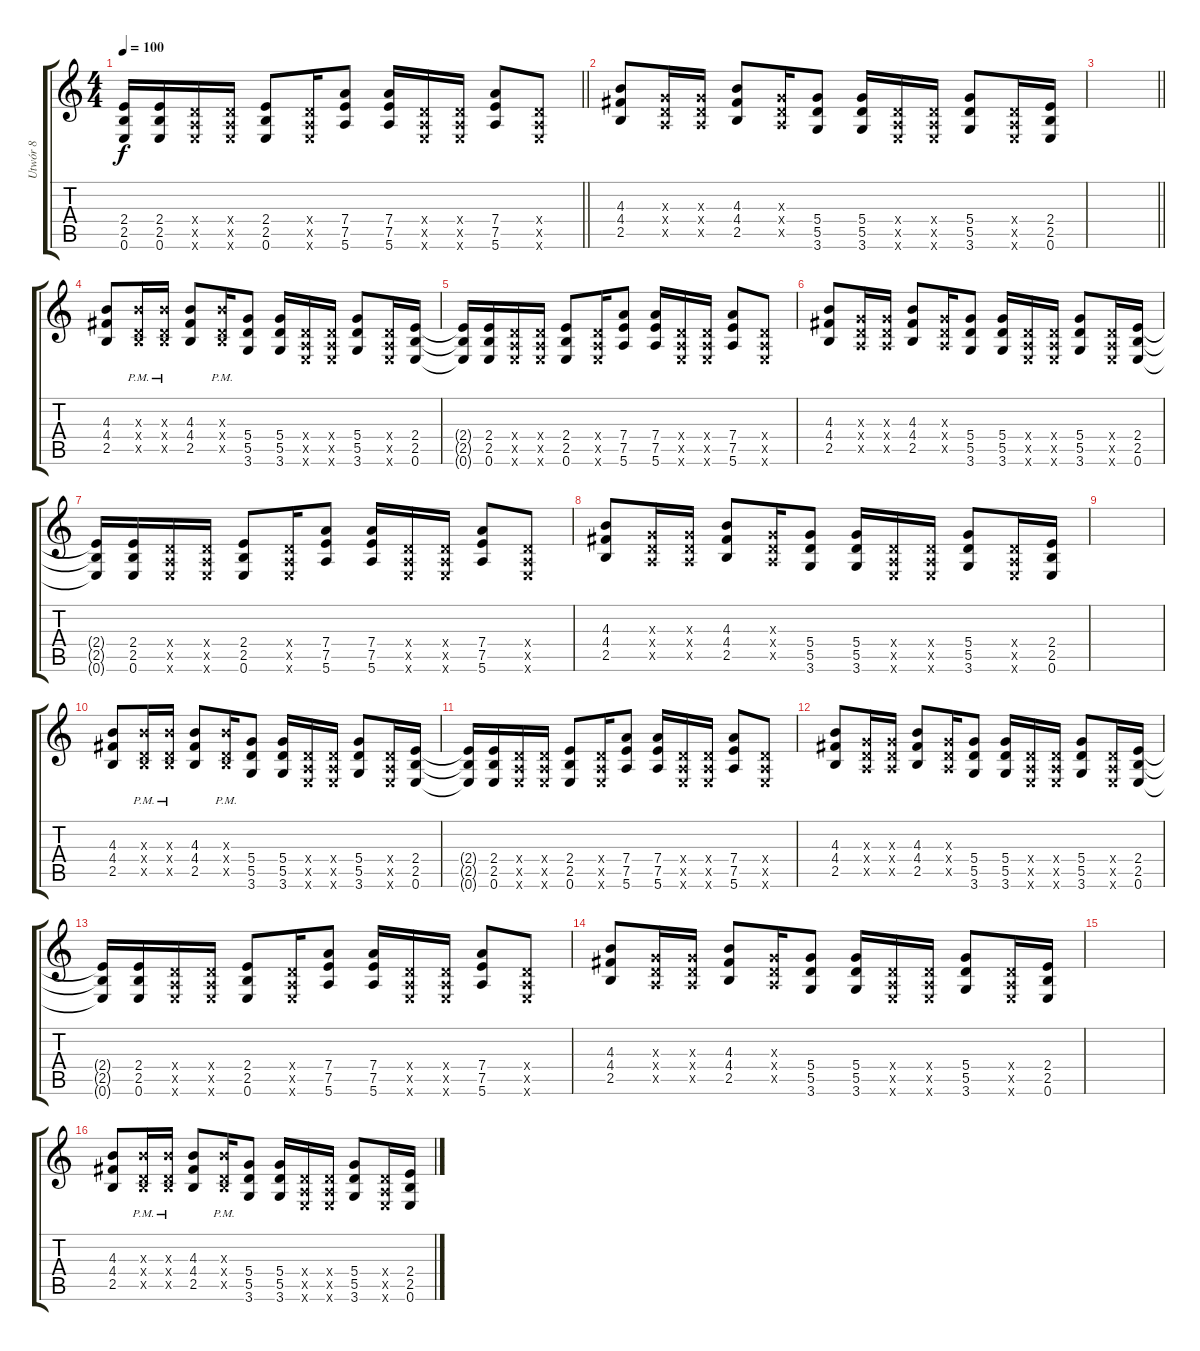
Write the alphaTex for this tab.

\track ("Utwór 8" "Utwór 8") {instrument acousticguitarsteel}
\staff {score tabs}
\tuning (E4 B3 G3 D3 A2 E2) {hide}
\ts (4 4)
\tempo 100
\clef g2
\barLineRight lightlight
\ks c
(2.4{t} 2.5{t} 0.6{t}).16{dy f} (2.4 2.5 0.6).16 (0.4{x} 0.5{x} 0.6{x}).16 (0.4{x} 0.5{x} 0.6{x}).16 (2.4 2.5 0.6).8 (0.4{x} 0.5{x} 0.6{x}).16 (7.4 7.5 5.6).8 (7.4 7.5 5.6).16 (0.4{x} 0.5{x} 0.6{x}).16 (0.4{x} 0.5{x} 0.6{x}).16 (7.4 7.5 5.6).8 (0.4{x} 0.5{x} 0.6{x}).8 |
(4.3 4.4 2.5).8 (0.3{x} 0.4{x} 0.5{x}).16 (0.3{x} 0.4{x} 0.5{x}).16 (4.3 4.4 2.5).8 (0.3{x} 0.4{x} 0.5{x}).16 (5.4 5.5 3.6).8 (5.4 5.5 3.6).16 (0.4{x} 0.5{x} 0.6{x}).16 (0.4{x} 0.5{x} 0.6{x}).16 (5.4 5.5 3.6).8 (0.4{x} 0.5{x} 0.6{x}).16 (2.4 2.5 0.6).16 |
\barLineRight lightlight
|
(4.3 4.4 2.5).8 (4.3{pm x} 0.4{x} 2.5{pm x}).16 (4.3{pm x} 0.4{x} 2.5{pm x}).16 (4.3 4.4 2.5).8 (4.3{pm x} 0.4{x} 2.5{pm x}).16 (5.4 5.5 3.6).8 (5.4 5.5 3.6).16 (0.4{x} 0.5{x} 0.6{x}).16 (0.4{x} 0.5{x} 0.6{x}).16 (5.4 5.5 3.6).8 (0.4{x} 0.5{x} 0.6{x}).16 (2.4 2.5 0.6).16 |
(2.4{t} 2.5{t} 0.6{t}).16 (2.4 2.5 0.6).16 (0.4{x} 0.5{x} 0.6{x}).16 (0.4{x} 0.5{x} 0.6{x}).16 (2.4 2.5 0.6).8 (0.4{x} 0.5{x} 0.6{x}).16 (7.4 7.5 5.6).8 (7.4 7.5 5.6).16 (0.4{x} 0.5{x} 0.6{x}).16 (0.4{x} 0.5{x} 0.6{x}).16 (7.4 7.5 5.6).8 (0.4{x} 0.5{x} 0.6{x}).8 |
(4.3 4.4 2.5).8 (0.3{x} 0.4{x} 0.5{x}).16 (0.3{x} 0.4{x} 0.5{x}).16 (4.3 4.4 2.5).8 (0.3{x} 0.4{x} 0.5{x}).16 (5.4 5.5 3.6).8 (5.4 5.5 3.6).16 (0.4{x} 0.5{x} 0.6{x}).16 (0.4{x} 0.5{x} 0.6{x}).16 (5.4 5.5 3.6).8 (0.4{x} 0.5{x} 0.6{x}).16 (2.4 2.5 0.6).16 |
(2.4{t} 2.5{t} 0.6{t}).16 (2.4 2.5 0.6).16 (0.4{x} 0.5{x} 0.6{x}).16 (0.4{x} 0.5{x} 0.6{x}).16 (2.4 2.5 0.6).8 (0.4{x} 0.5{x} 0.6{x}).16 (7.4 7.5 5.6).8 (7.4 7.5 5.6).16 (0.4{x} 0.5{x} 0.6{x}).16 (0.4{x} 0.5{x} 0.6{x}).16 (7.4 7.5 5.6).8 (0.4{x} 0.5{x} 0.6{x}).8 |
(4.3 4.4 2.5).8 (0.3{x} 0.4{x} 0.5{x}).16 (0.3{x} 0.4{x} 0.5{x}).16 (4.3 4.4 2.5).8 (0.3{x} 0.4{x} 0.5{x}).16 (5.4 5.5 3.6).8 (5.4 5.5 3.6).16 (0.4{x} 0.5{x} 0.6{x}).16 (0.4{x} 0.5{x} 0.6{x}).16 (5.4 5.5 3.6).8 (0.4{x} 0.5{x} 0.6{x}).16 (2.4 2.5 0.6).16 |
|
(4.3 4.4 2.5).8 (4.3{pm x} 0.4{x} 2.5{pm x}).16 (4.3{pm x} 0.4{x} 2.5{pm x}).16 (4.3 4.4 2.5).8 (4.3{pm x} 0.4{x} 2.5{pm x}).16 (5.4 5.5 3.6).8 (5.4 5.5 3.6).16 (0.4{x} 0.5{x} 0.6{x}).16 (0.4{x} 0.5{x} 0.6{x}).16 (5.4 5.5 3.6).8 (0.4{x} 0.5{x} 0.6{x}).16 (2.4 2.5 0.6).16 |
(2.4{t} 2.5{t} 0.6{t}).16 (2.4 2.5 0.6).16 (0.4{x} 0.5{x} 0.6{x}).16 (0.4{x} 0.5{x} 0.6{x}).16 (2.4 2.5 0.6).8 (0.4{x} 0.5{x} 0.6{x}).16 (7.4 7.5 5.6).8 (7.4 7.5 5.6).16 (0.4{x} 0.5{x} 0.6{x}).16 (0.4{x} 0.5{x} 0.6{x}).16 (7.4 7.5 5.6).8 (0.4{x} 0.5{x} 0.6{x}).8 |
(4.3 4.4 2.5).8 (0.3{x} 0.4{x} 0.5{x}).16 (0.3{x} 0.4{x} 0.5{x}).16 (4.3 4.4 2.5).8 (0.3{x} 0.4{x} 0.5{x}).16 (5.4 5.5 3.6).8 (5.4 5.5 3.6).16 (0.4{x} 0.5{x} 0.6{x}).16 (0.4{x} 0.5{x} 0.6{x}).16 (5.4 5.5 3.6).8 (0.4{x} 0.5{x} 0.6{x}).16 (2.4 2.5 0.6).16 |
(2.4{t} 2.5{t} 0.6{t}).16 (2.4 2.5 0.6).16 (0.4{x} 0.5{x} 0.6{x}).16 (0.4{x} 0.5{x} 0.6{x}).16 (2.4 2.5 0.6).8 (0.4{x} 0.5{x} 0.6{x}).16 (7.4 7.5 5.6).8 (7.4 7.5 5.6).16 (0.4{x} 0.5{x} 0.6{x}).16 (0.4{x} 0.5{x} 0.6{x}).16 (7.4 7.5 5.6).8 (0.4{x} 0.5{x} 0.6{x}).8 |
(4.3 4.4 2.5).8 (0.3{x} 0.4{x} 0.5{x}).16 (0.3{x} 0.4{x} 0.5{x}).16 (4.3 4.4 2.5).8 (0.3{x} 0.4{x} 0.5{x}).16 (5.4 5.5 3.6).8 (5.4 5.5 3.6).16 (0.4{x} 0.5{x} 0.6{x}).16 (0.4{x} 0.5{x} 0.6{x}).16 (5.4 5.5 3.6).8 (0.4{x} 0.5{x} 0.6{x}).16 (2.4 2.5 0.6).16 |
|
(4.3 4.4 2.5).8 (4.3{pm x} 0.4{x} 2.5{pm x}).16 (4.3{pm x} 0.4{x} 2.5{pm x}).16 (4.3 4.4 2.5).8 (4.3{pm x} 0.4{x} 2.5{pm x}).16 (5.4 5.5 3.6).8 (5.4 5.5 3.6).16 (0.4{x} 0.5{x} 0.6{x}).16 (0.4{x} 0.5{x} 0.6{x}).16 (5.4 5.5 3.6).8 (0.4{x} 0.5{x} 0.6{x}).16 (2.4 2.5 0.6).16
